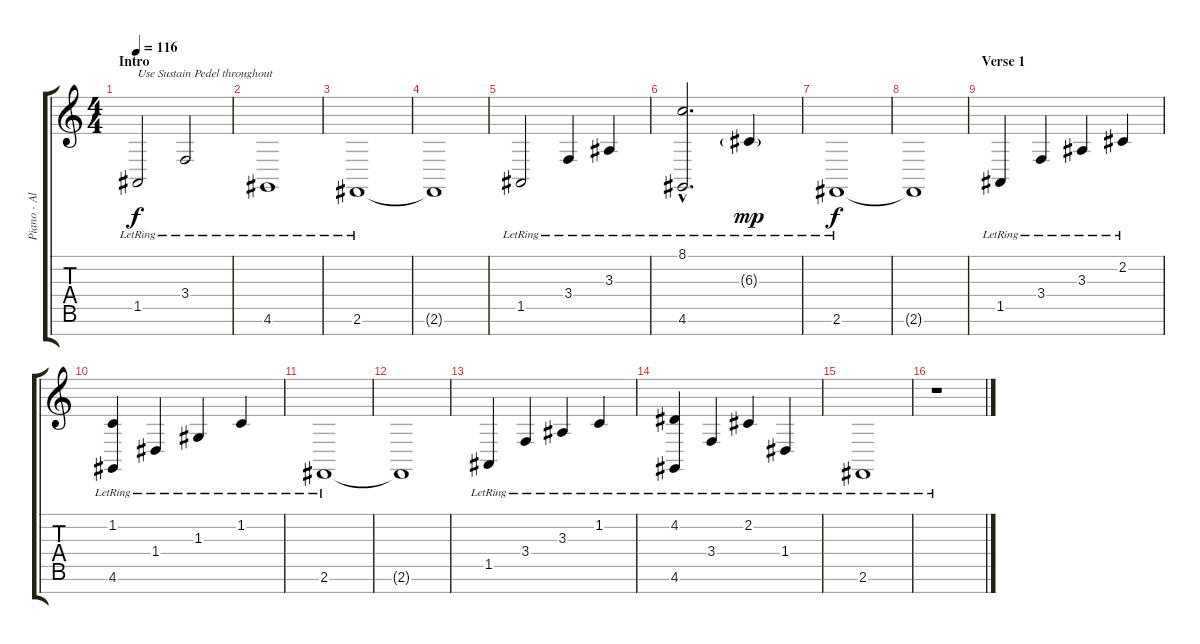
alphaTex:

\track ("Piano - Alex Staropoli" "Piano - Al") {instrument acousticgrandpiano}
\staff {score tabs}
\tuning (E4 B3 G3 D3 A2 E2 B1) {hide}
\ts (4 4)
\section ("" "Intro")
\tempo 116
\clef g2
\ks c
1.5{lr}.2{txt "Use Sustain Pedel throughout" dy f instrument acousticgrandpiano} 3.4{lr}.2 |
4.6{lr}.1 |
2.6{lr}.1 |
2.6{t}.1 |
1.5{lr}.2 3.4{lr}.4 3.3{lr}.4 |
(8.1{hac lr} 4.6{hac lr}).2{d} 6.3{g lr}.4{dy mp} |
2.6{lr}.1{dy f} |
2.6{t}.1 |
\section ("" "Verse 1")
1.5{lr}.4 3.4{lr}.4 3.3{lr}.4 2.2{lr}.4 |
(1.2{lr} 4.6{lr}).4 1.4{lr}.4 1.3{lr}.4 1.2{lr}.4 |
2.6{lr}.1 |
2.6{t}.1 |
1.5{lr}.4 3.4{lr}.4 3.3{lr}.4 1.2{lr}.4 |
(4.2{lr} 4.6{lr}).4 3.4{lr}.4 2.2{lr}.4 1.4{lr}.4 |
2.6{lr}.1 |
r.1
